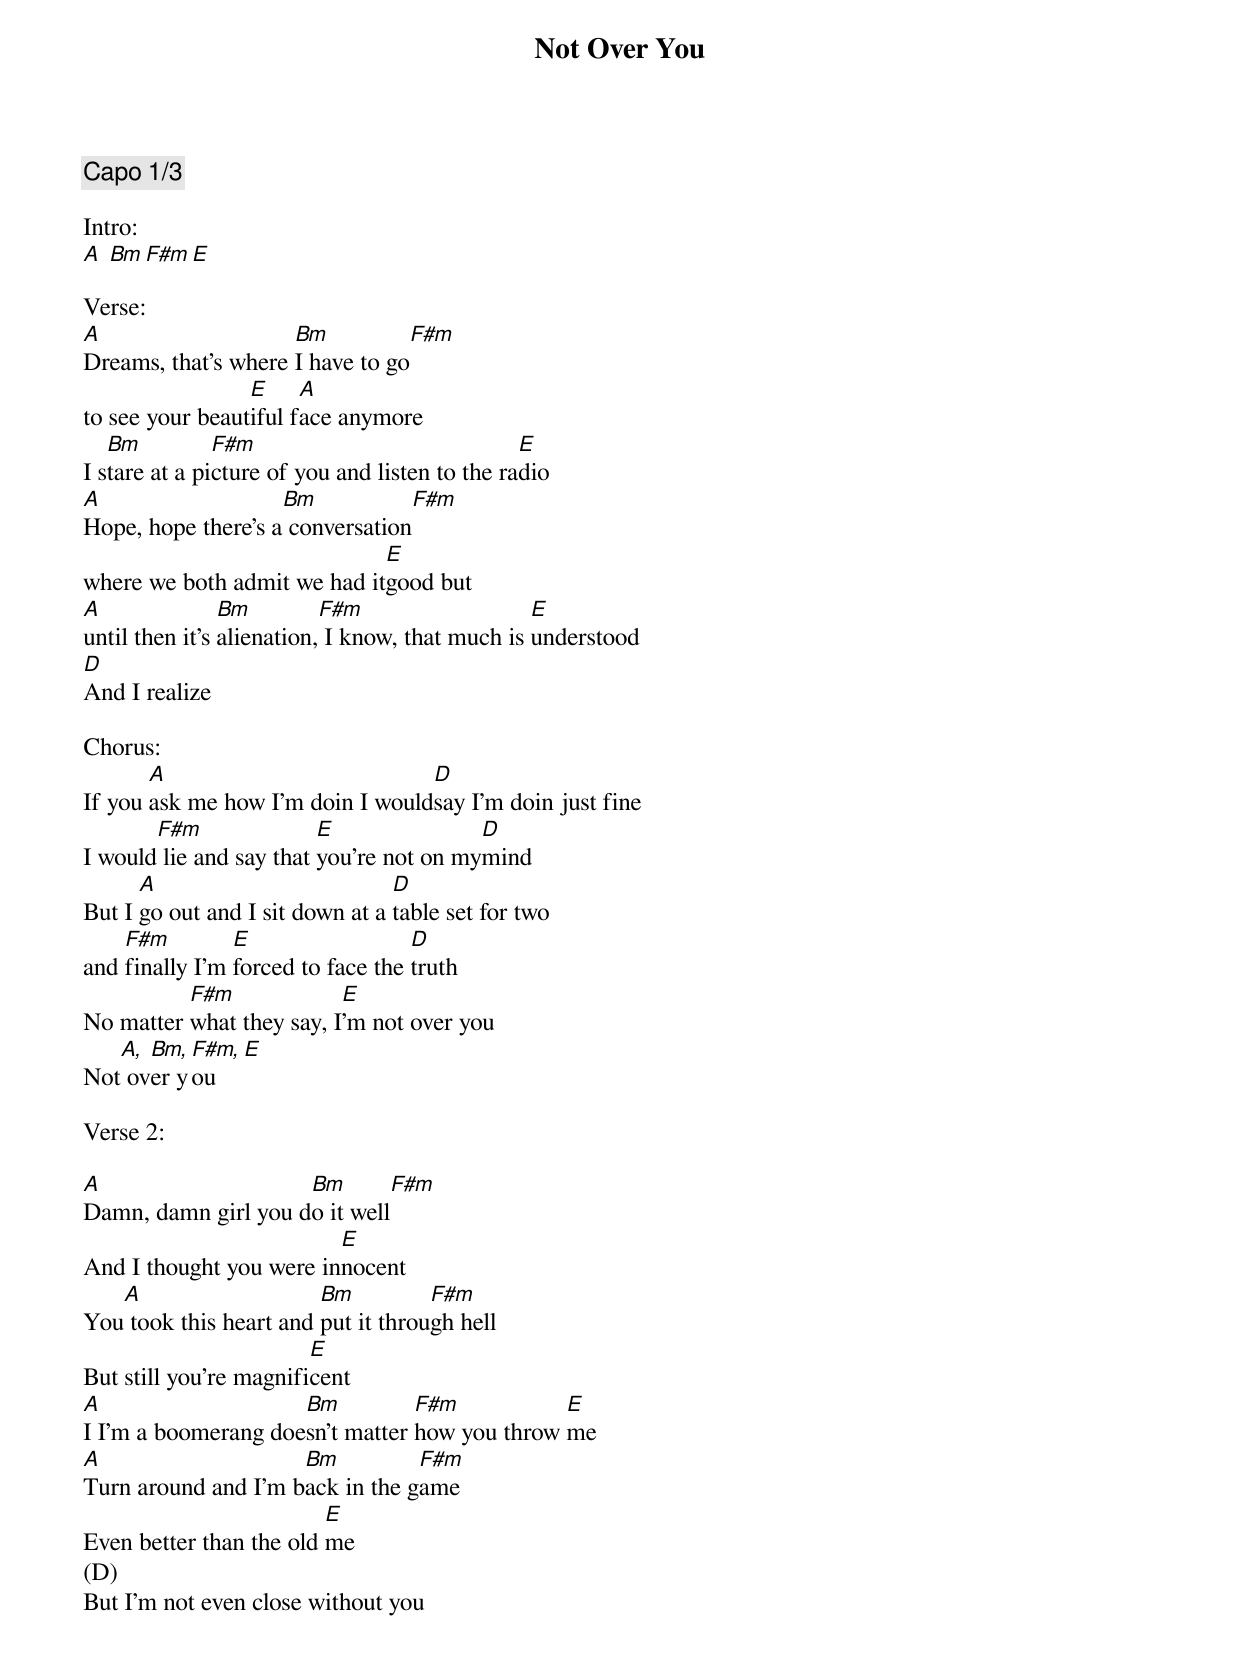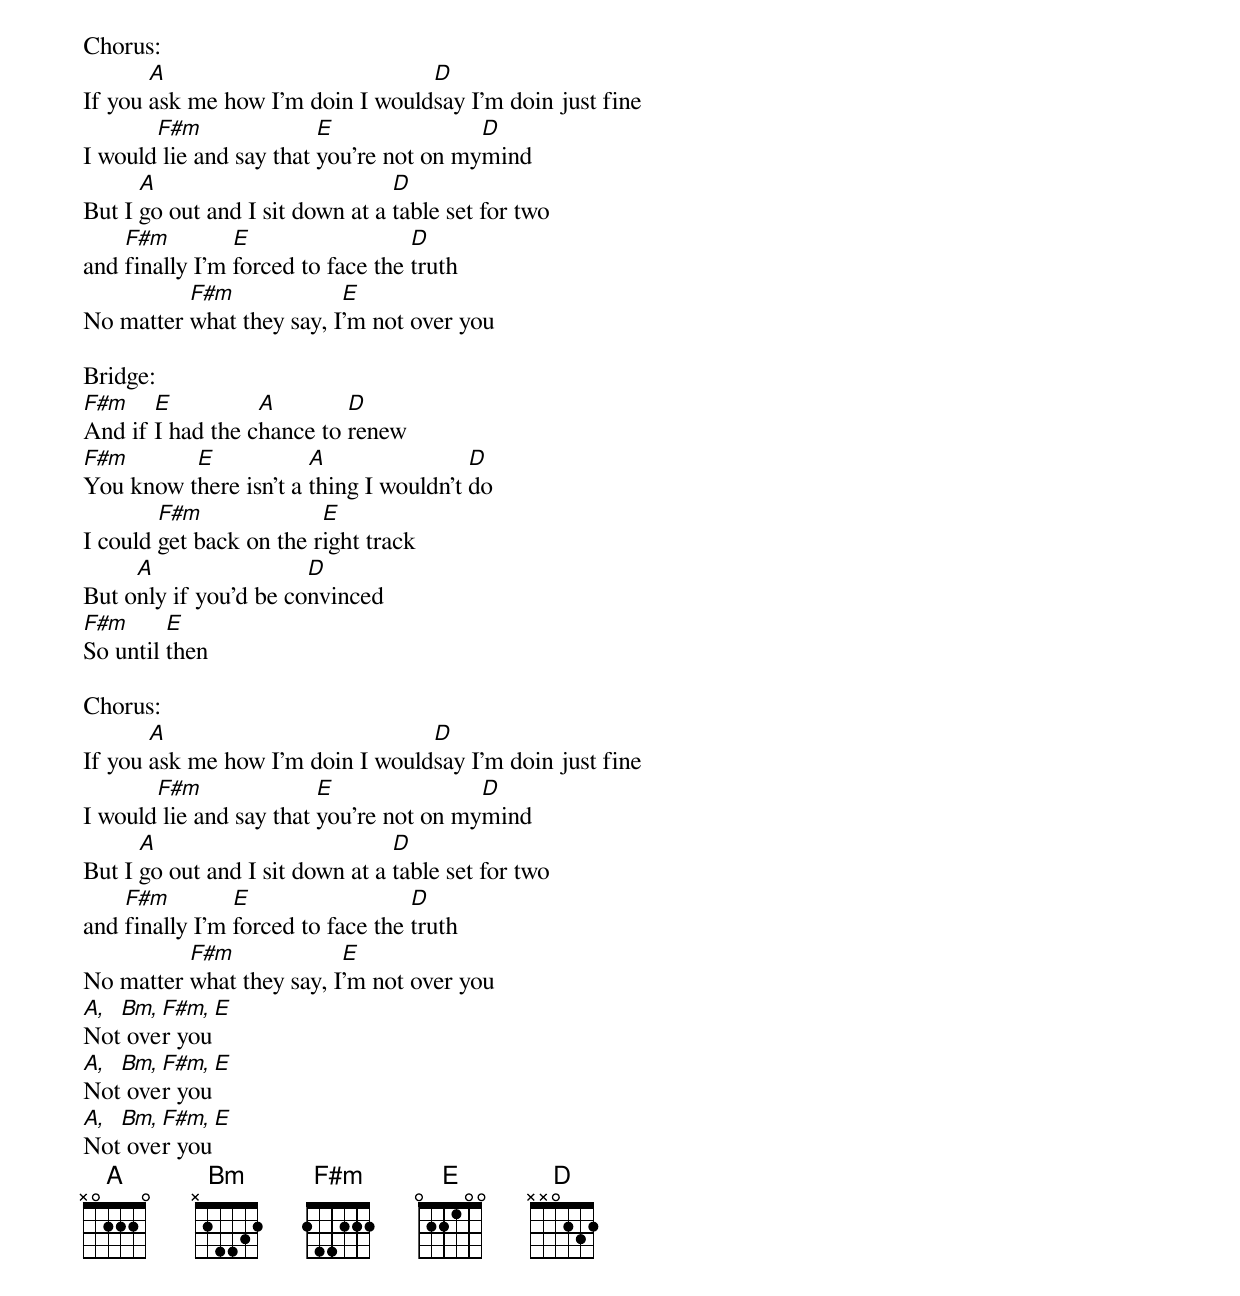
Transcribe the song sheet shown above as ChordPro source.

{title:Not Over You}
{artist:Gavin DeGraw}
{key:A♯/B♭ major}
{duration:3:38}
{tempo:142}
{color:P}

{comment: Capo 1/3}

Intro:
[A] [Bm][F#m][E]

Verse:
[A]Dreams, that's where [Bm]I have to go[F#m]
to see your beaut[E]iful f[A]ace anymore
I s[Bm]tare at a pi[F#m]cture of you and listen to the ra[E]dio
[A]Hope, hope there's a[Bm] conversation[F#m]
where we both admit we had it[E]good but
[A]until then it's [Bm]alienation,[F#m] I know, that much is [E]understood
[D]And I realize

Chorus:
If you [A]ask me how I'm doin I would[D]say I'm doin just fine
I would[F#m] lie and say that [E]you're not on my[D]mind
But I [A]go out and I sit down at a [D]table set for two
and [F#m]finally I'm [E]forced to face the [D]truth
No matter [F#m]what they say, I[E]'m not over you
Not[A,] ov[Bm,]er y[F#m,]ou[E]

Verse 2:

[A]Damn, damn girl you d[Bm]o it well[F#m]
And I thought you were in[E]nocent
You[A] took this heart and [Bm]put it throu[F#m]gh hell
But still you're magnifi[E]cent
[A]I I'm a boomerang doe[Bm]sn't matter [F#m]how you throw [E]me
[A]Turn around and I'm b[Bm]ack in the g[F#m]ame
Even better than the old [E]me
(D)
But I'm not even close without you

Chorus:
If you [A]ask me how I'm doin I would[D]say I'm doin just fine
I would[F#m] lie and say that [E]you're not on my[D]mind
But I [A]go out and I sit down at a [D]table set for two
and [F#m]finally I'm [E]forced to face the [D]truth
No matter [F#m]what they say, I[E]'m not over you

Bridge:
[F#m]And if [E]I had the c[A]hance to [D]renew
[F#m]You know t[E]here isn't a [A]thing I wouldn't [D]do
I could [F#m]get back on the r[E]ight track
But o[A]nly if you'd be co[D]nvinced
[F#m]So until [E]then

Chorus:
If you [A]ask me how I'm doin I would[D]say I'm doin just fine
I would[F#m] lie and say that [E]you're not on my[D]mind
But I [A]go out and I sit down at a [D]table set for two
and [F#m]finally I'm [E]forced to face the [D]truth
No matter [F#m]what they say, I[E]'m not over you
[A,]Not[Bm,] ove[F#m,]r you[E]
[A,]Not[Bm,] ove[F#m,]r you[E]
[A,]Not[Bm,] ove[F#m,]r you[E]
